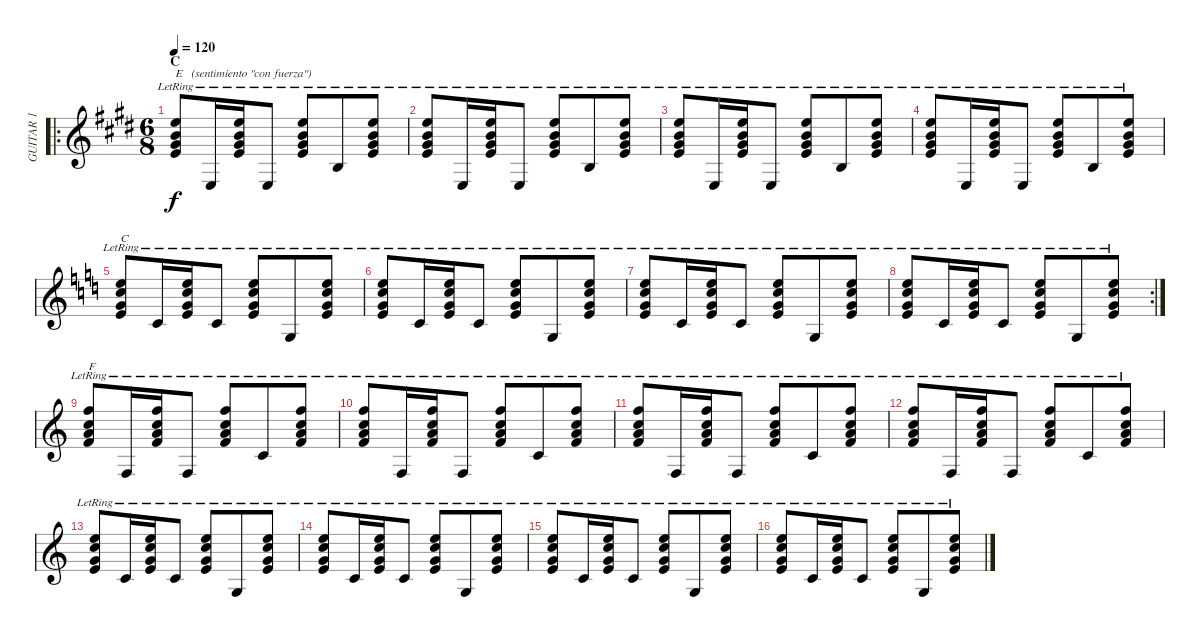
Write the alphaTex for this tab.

\track ("GUITAR 1" "GUITAR 1") {instrument acousticguitarnylon}
\staff {score}
\tuning (E4 B3 G3 D3 A2 E2) {hide}
\ro
\ts (6 8)
\section ("" "C")
\tempo 120
\clef g2
\ks e
(0.1{lr} 0.2{lr} 1.3{lr} 2.4{lr}).8{txt "E   (sentimiento \"con fuerza\")" dy f} 0.6{lr}.16 (0.1{lr} 0.2{lr} 1.3{lr} 2.4{lr}).16 0.6{lr}.8 (0.1{lr} 0.2{lr} 1.3{lr} 2.4{lr}).8 2.5{lr}.8 (0.1{lr} 0.2{lr} 1.3{lr} 2.4{lr}).8 |
(0.1{lr} 0.2{lr} 1.3{lr} 2.4{lr}).8 0.6{lr}.16 (0.1{lr} 0.2{lr} 1.3{lr} 2.4{lr}).16 0.6{lr}.8 (0.1{lr} 0.2{lr} 1.3{lr} 2.4{lr}).8 2.5{lr}.8 (0.1{lr} 0.2{lr} 1.3{lr} 2.4{lr}).8 |
(0.1{lr} 0.2{lr} 1.3{lr} 2.4{lr}).8 0.6{lr}.16 (0.1{lr} 0.2{lr} 1.3{lr} 2.4{lr}).16 0.6{lr}.8 (0.1{lr} 0.2{lr} 1.3{lr} 2.4{lr}).8 2.5{lr}.8 (0.1{lr} 0.2{lr} 1.3{lr} 2.4{lr}).8 |
(0.1{lr} 0.2{lr} 1.3{lr} 2.4{lr}).8 0.6{lr}.16 (0.1{lr} 0.2{lr} 1.3{lr} 2.4{lr}).16 0.6{lr}.8 (0.1{lr} 0.2{lr} 1.3{lr} 2.4{lr}).8 2.5{lr}.8 (0.1{lr} 0.2{lr} 1.3{lr} 2.4{lr}).8 |
\ks c
(0.1{lr} 1.2{lr} 0.3{lr} 2.4{lr}).8{txt "C"} 3.5{lr}.16 (0.1{lr} 1.2{lr} 0.3{lr} 2.4{lr}).16 3.5{lr}.8 (0.1{lr} 1.2{lr} 0.3{lr} 2.4{lr}).8 3.6{lr}.8 (0.1{lr} 1.2{lr} 0.3{lr} 2.4{lr}).8 |
(0.1{lr} 1.2{lr} 0.3{lr} 2.4{lr}).8 3.5{lr}.16 (0.1{lr} 1.2{lr} 0.3{lr} 2.4{lr}).16 3.5{lr}.8 (0.1{lr} 1.2{lr} 0.3{lr} 2.4{lr}).8 3.6{lr}.8 (0.1{lr} 1.2{lr} 0.3{lr} 2.4{lr}).8 |
(0.1{lr} 1.2{lr} 0.3{lr} 2.4{lr}).8 3.5{lr}.16 (0.1{lr} 1.2{lr} 0.3{lr} 2.4{lr}).16 3.5{lr}.8 (0.1{lr} 1.2{lr} 0.3{lr} 2.4{lr}).8 3.6{lr}.8 (0.1{lr} 1.2{lr} 0.3{lr} 2.4{lr}).8 |
\rc 2
(0.1{lr} 1.2{lr} 0.3{lr} 2.4{lr}).8 3.5{lr}.16 (0.1{lr} 1.2{lr} 0.3{lr} 2.4{lr}).16 3.5{lr}.8 (0.1{lr} 1.2{lr} 0.3{lr} 2.4{lr}).8 3.6{lr}.8 (0.1{lr} 1.2{lr} 0.3{lr} 2.4{lr}).8 |
(1.1{lr} 1.2{lr} 2.3{lr} 3.4{lr}).8{txt "F"} 1.6{lr}.16 (1.1{lr} 1.2{lr} 2.3{lr} 3.4{lr}).16 1.6{lr}.8 (1.1{lr} 1.2{lr} 2.3{lr} 3.4{lr}).8 3.5{lr}.8 (1.1{lr} 1.2{lr} 2.3{lr} 3.4{lr}).8 |
(1.1{lr} 1.2{lr} 2.3{lr} 3.4{lr}).8 1.6{lr}.16 (1.1{lr} 1.2{lr} 2.3{lr} 3.4{lr}).16 1.6{lr}.8 (1.1{lr} 1.2{lr} 2.3{lr} 3.4{lr}).8 3.5{lr}.8 (1.1{lr} 1.2{lr} 2.3{lr} 3.4{lr}).8 |
(1.1{lr} 1.2{lr} 2.3{lr} 3.4{lr}).8 1.6{lr}.16 (1.1{lr} 1.2{lr} 2.3{lr} 3.4{lr}).16 1.6{lr}.8 (1.1{lr} 1.2{lr} 2.3{lr} 3.4{lr}).8 3.5{lr}.8 (1.1{lr} 1.2{lr} 2.3{lr} 3.4{lr}).8 |
(1.1{lr} 1.2{lr} 2.3{lr} 3.4{lr}).8 1.6{lr}.16 (1.1{lr} 1.2{lr} 2.3{lr} 3.4{lr}).16 1.6{lr}.8 (1.1{lr} 1.2{lr} 2.3{lr} 3.4{lr}).8 3.5{lr}.8 (1.1{lr} 1.2{lr} 2.3{lr} 3.4{lr}).8 |
(0.1{lr} 1.2{lr} 0.3{lr} 2.4{lr}).8 3.5{lr}.16 (0.1{lr} 1.2{lr} 0.3{lr} 2.4{lr}).16 3.5{lr}.8 (0.1{lr} 1.2{lr} 0.3{lr} 2.4{lr}).8 3.6{lr}.8 (0.1{lr} 1.2{lr} 0.3{lr} 2.4{lr}).8 |
(0.1{lr} 1.2{lr} 0.3{lr} 2.4{lr}).8 3.5{lr}.16 (0.1{lr} 1.2{lr} 0.3{lr} 2.4{lr}).16 3.5{lr}.8 (0.1{lr} 1.2{lr} 0.3{lr} 2.4{lr}).8 3.6{lr}.8 (0.1{lr} 1.2{lr} 0.3{lr} 2.4{lr}).8 |
(0.1{lr} 1.2{lr} 0.3{lr} 2.4{lr}).8 3.5{lr}.16 (0.1{lr} 1.2{lr} 0.3{lr} 2.4{lr}).16 3.5{lr}.8 (0.1{lr} 1.2{lr} 0.3{lr} 2.4{lr}).8 3.6{lr}.8 (0.1{lr} 1.2{lr} 0.3{lr} 2.4{lr}).8 |
(0.1{lr} 1.2{lr} 0.3{lr} 2.4{lr}).8 3.5{lr}.16 (0.1{lr} 1.2{lr} 0.3{lr} 2.4{lr}).16 3.5{lr}.8 (0.1{lr} 1.2{lr} 0.3{lr} 2.4{lr}).8 3.6{lr}.8 (0.1{lr} 1.2{lr} 0.3{lr} 2.4{lr}).8
